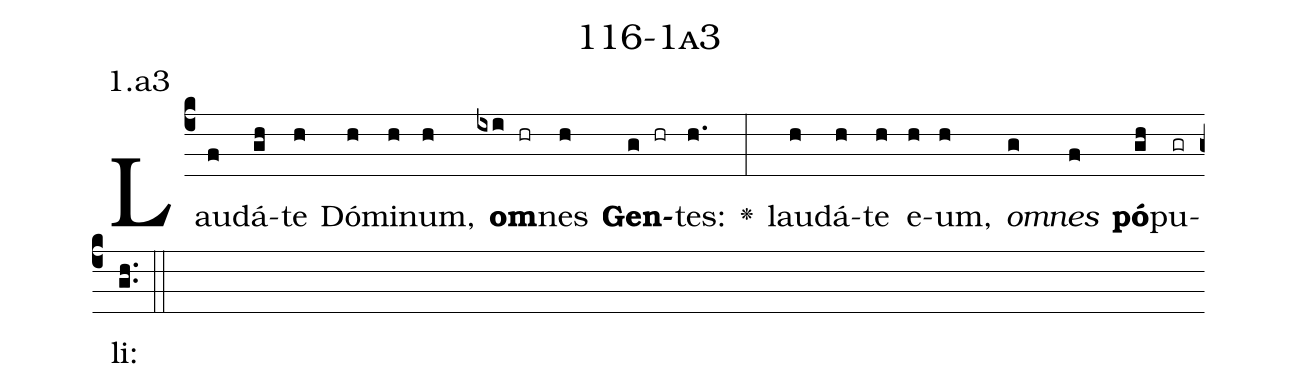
name: 116-1a3;
annotation: 1.a3;
%%
(c4)Lau(f)dá(gh)te(h) Dó(h)mi(h)num,(h) <b>om</b>(ixi hr)nes(h) <b>Gen</b>(g hr)tes:(h.) <v>\greheightstar</v>(:) lau(h)dá(h)te(h) e(h)um,(h) <i>om</i>(g)<i>nes</i>(f) <b>pó</b>(gh)pu(gr)li:(gh..) (::)


%E(h) u(h) o(g) u(f) a(gh) e.(gh..) (::)
